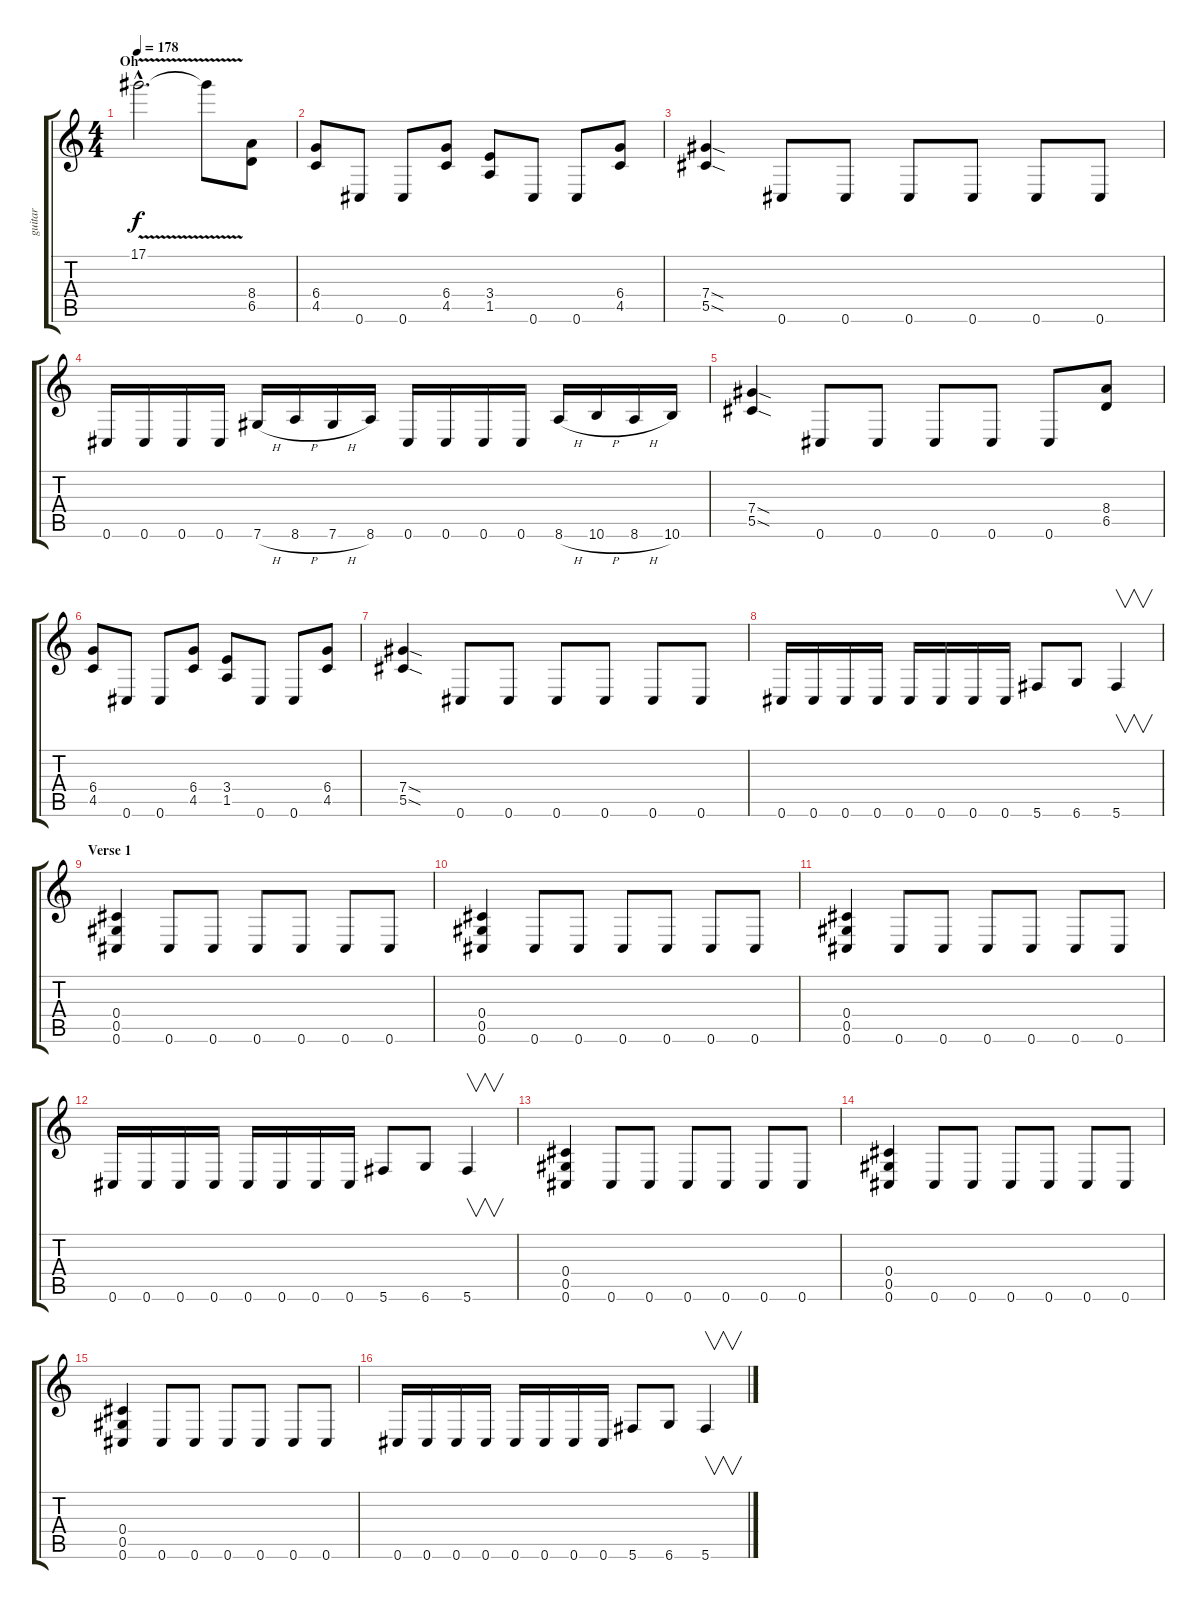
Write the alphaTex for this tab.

\track ("guitar" "guitar") {instrument distortionguitar}
\staff {score tabs}
\tuning (Eb4 Bb3 Gb3 Db3 Ab2 Db2) {hide}
\ts (4 4)
\section ("" "Oh")
\tempo 178
\clef g2
\ks c
17.1{v hac}.2{d dy f} 17.1{t}.8 (8.4 6.5).8 |
(6.4 4.5).8 0.6.8 0.6.8 (6.4 4.5).8 (3.4 1.5).8 0.6.8 0.6.8 (6.4 4.5).8 |
(7.4{sod} 5.5{sod}).4 0.6.8 0.6.8 0.6.8 0.6.8 0.6.8 0.6.8 |
0.6.16 0.6.16 0.6.16 0.6.16 7.6{h}.16 8.6{h}.16 7.6{h}.16 8.6.16 0.6.16 0.6.16 0.6.16 0.6.16 8.6{h}.16 10.6{h}.16 8.6{h}.16 10.6.16 |
(7.4{sod} 5.5{sod}).4 0.6.8 0.6.8 0.6.8 0.6.8 0.6.8 (8.4 6.5).8 |
(6.4 4.5).8 0.6.8 0.6.8 (6.4 4.5).8 (3.4 1.5).8 0.6.8 0.6.8 (6.4 4.5).8 |
(7.4{sod} 5.5{sod}).4 0.6.8 0.6.8 0.6.8 0.6.8 0.6.8 0.6.8 |
0.6.16 0.6.16 0.6.16 0.6.16 0.6.16 0.6.16 0.6.16 0.6.16 5.6.8 6.6.8 5.6.4{v} |
\section ("" "Verse 1")
(0.4 0.5 0.6).4 0.6.8 0.6.8 0.6.8 0.6.8 0.6.8 0.6.8 |
(0.4 0.5 0.6).4 0.6.8 0.6.8 0.6.8 0.6.8 0.6.8 0.6.8 |
(0.4 0.5 0.6).4 0.6.8 0.6.8 0.6.8 0.6.8 0.6.8 0.6.8 |
0.6.16 0.6.16 0.6.16 0.6.16 0.6.16 0.6.16 0.6.16 0.6.16 5.6.8 6.6.8 5.6.4{v} |
(0.4 0.5 0.6).4 0.6.8 0.6.8 0.6.8 0.6.8 0.6.8 0.6.8 |
(0.4 0.5 0.6).4 0.6.8 0.6.8 0.6.8 0.6.8 0.6.8 0.6.8 |
(0.4 0.5 0.6).4 0.6.8 0.6.8 0.6.8 0.6.8 0.6.8 0.6.8 |
0.6.16 0.6.16 0.6.16 0.6.16 0.6.16 0.6.16 0.6.16 0.6.16 5.6.8 6.6.8 5.6.4{v}
